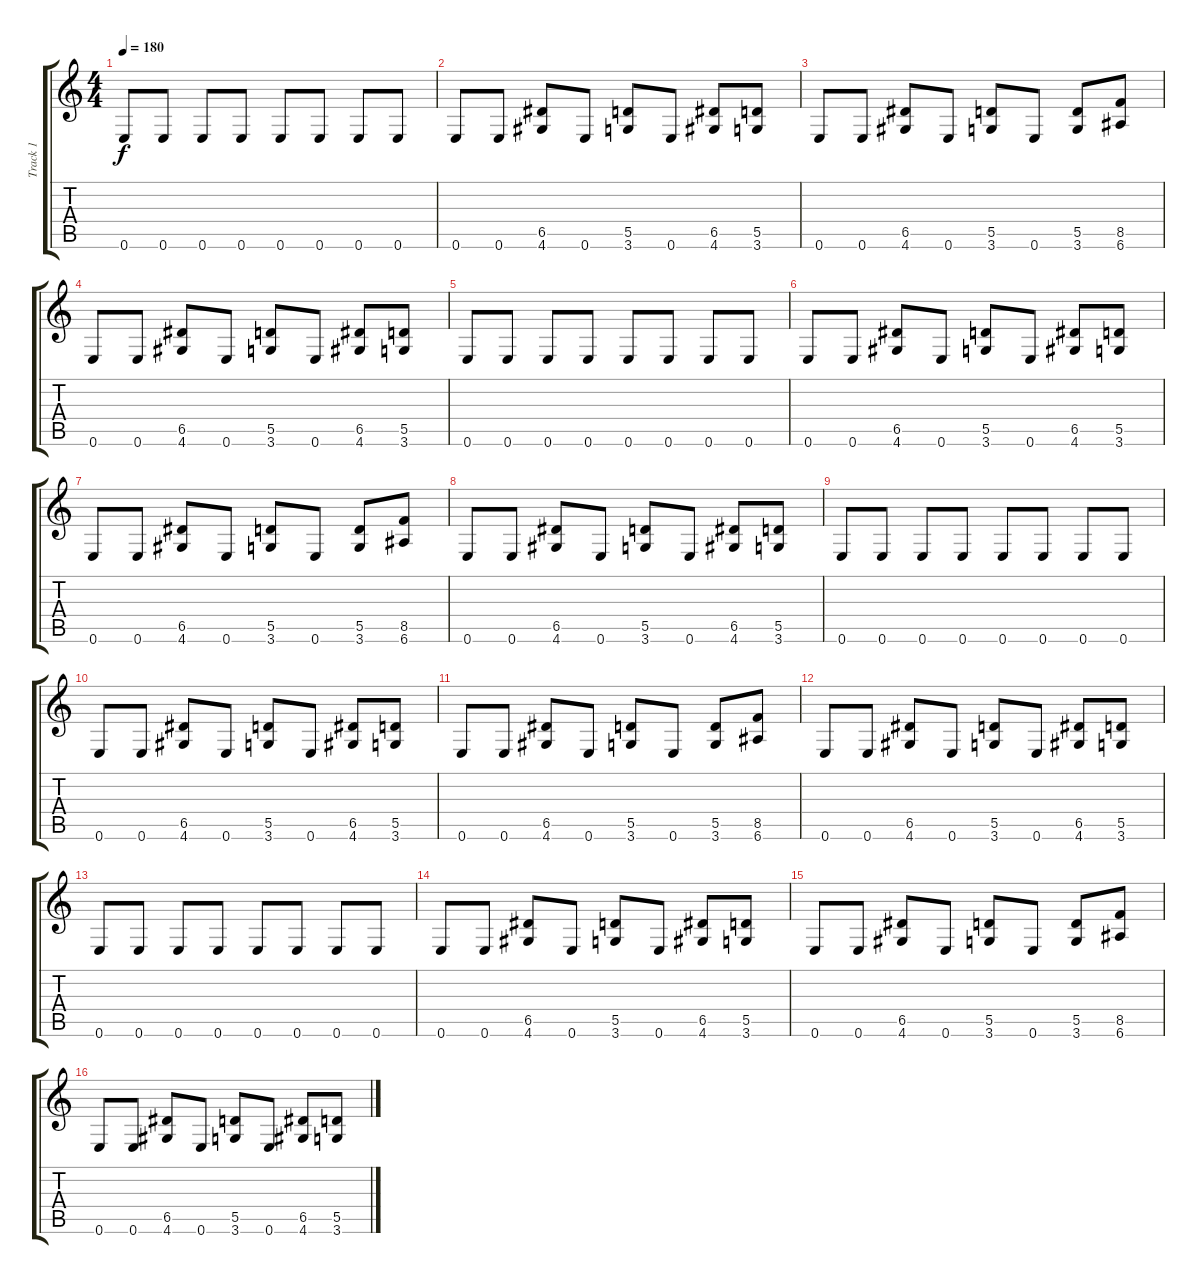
\track ("Track 1" "Track 1") {instrument distortionguitar}
\staff {score tabs}
\tuning (E4 B3 G3 D3 A2 E2) {hide}
\ts (4 4)
\tempo 180
\clef g2
\ks c
0.6.8{dy f} 0.6.8 0.6.8 0.6.8 0.6.8 0.6.8 0.6.8 0.6.8 |
0.6.8 0.6.8 (6.5 4.6).8 0.6.8 (5.5 3.6).8 0.6.8 (6.5 4.6).8 (5.5 3.6).8 |
0.6.8 0.6.8 (6.5 4.6).8 0.6.8 (5.5 3.6).8 0.6.8 (5.5 3.6).8 (8.5 6.6).8 |
0.6.8 0.6.8 (6.5 4.6).8 0.6.8 (5.5 3.6).8 0.6.8 (6.5 4.6).8 (5.5 3.6).8 |
0.6.8 0.6.8 0.6.8 0.6.8 0.6.8 0.6.8 0.6.8 0.6.8 |
0.6.8 0.6.8 (6.5 4.6).8 0.6.8 (5.5 3.6).8 0.6.8 (6.5 4.6).8 (5.5 3.6).8 |
0.6.8 0.6.8 (6.5 4.6).8 0.6.8 (5.5 3.6).8 0.6.8 (5.5 3.6).8 (8.5 6.6).8 |
0.6.8 0.6.8 (6.5 4.6).8 0.6.8 (5.5 3.6).8 0.6.8 (6.5 4.6).8 (5.5 3.6).8 |
0.6.8 0.6.8 0.6.8 0.6.8 0.6.8 0.6.8 0.6.8 0.6.8 |
0.6.8 0.6.8 (6.5 4.6).8 0.6.8 (5.5 3.6).8 0.6.8 (6.5 4.6).8 (5.5 3.6).8 |
0.6.8 0.6.8 (6.5 4.6).8 0.6.8 (5.5 3.6).8 0.6.8 (5.5 3.6).8 (8.5 6.6).8 |
0.6.8 0.6.8 (6.5 4.6).8 0.6.8 (5.5 3.6).8 0.6.8 (6.5 4.6).8 (5.5 3.6).8 |
0.6.8 0.6.8 0.6.8 0.6.8 0.6.8 0.6.8 0.6.8 0.6.8 |
0.6.8 0.6.8 (6.5 4.6).8 0.6.8 (5.5 3.6).8 0.6.8 (6.5 4.6).8 (5.5 3.6).8 |
0.6.8 0.6.8 (6.5 4.6).8 0.6.8 (5.5 3.6).8 0.6.8 (5.5 3.6).8 (8.5 6.6).8 |
0.6.8 0.6.8 (6.5 4.6).8 0.6.8 (5.5 3.6).8 0.6.8 (6.5 4.6).8 (5.5 3.6).8
